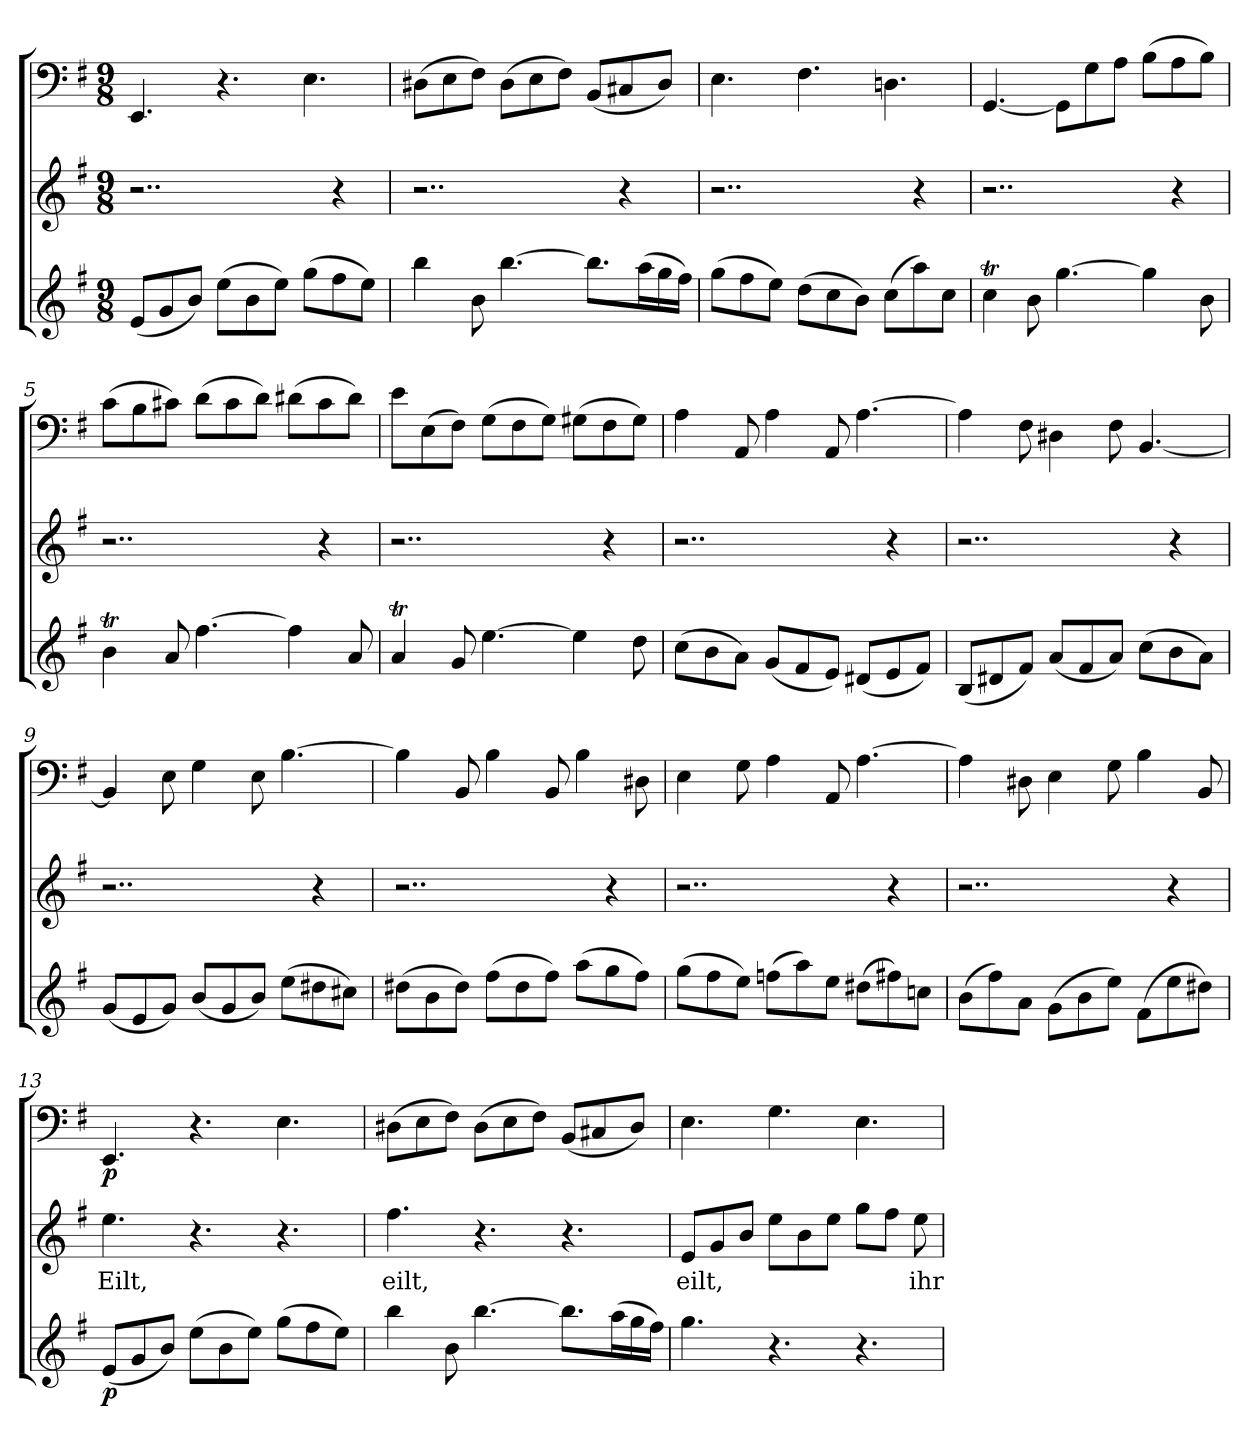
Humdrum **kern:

**kern	**dynam	**kern	**text	**kern	**dynam
*part3	*part3	*part2	*part2	*part1	*part1
*staff3	*staff3	*staff2	*staff2	*staff1	*staff1
*clefG2	*	*clefG2	*	*clefF4	*
*k[f#]	*	*k[f#]	*	*k[f#]	*
*e:	*	*e:	*	*e:	*
*M9/8	*	*M9/8	*	*M9/8	*
=1	=1	=1	=1	=1	=1
(8e/L	.	2..r	.	4.EE/	.
8g/	.	.	.	.	.
8b/J)	.	.	.	.	.
(8ee\L	.	.	.	4.r	.
8b\	.	.	.	.	.
8ee\J)	.	.	.	.	.
(8gg\L	.	.	.	4.E\	.
8ff#\	.	4r	.	.	.
8ee\J)	.	.	.	.	.
=2	=2	=2	=2	=2	=2
4bb\	.	2..r	.	(8D#X\L	.
.	.	.	.	8E\	.
8b\	.	.	.	8F#\J)	.
[4.bb\	.	.	.	(8D#\L	.
.	.	.	.	8E\	.
.	.	.	.	8F#\J)	.
8.bb\L]	.	.	.	(8BB/L	.
.	.	4r	.	8C#X/	.
(16aa\L	.	.	.	.	.
16gg\	.	.	.	8D#/J)	.
16ff#\JJ)	.	.	.	.	.
=3	=3	=3	=3	=3	=3
(8gg\L	.	2..r	.	4.E\	.
8ff#\	.	.	.	.	.
8ee\J)	.	.	.	.	.
(8dd\L	.	.	.	4.F#\	.
8cc\	.	.	.	.	.
8b\J)	.	.	.	.	.
(8cc\L	.	.	.	4.Dn\	.
8aa\)	.	4r	.	.	.
8cc\J	.	.	.	.	.
=4	=4	=4	=4	=4	=4
4ccT\	.	2..r	.	[4.GG/	.
8b\	.	.	.	.	.
[4.gg\	.	.	.	8GG\L]	.
.	.	.	.	8G\	.
.	.	.	.	8A\J	.
4gg\]	.	.	.	(8B\L	.
.	.	4r	.	8A\	.
8b\	.	.	.	8B\J)	.
=5	=5	=5	=5	=5	=5
4bt\	.	2..r	.	(8c\L	.
.	.	.	.	8B\	.
8a/	.	.	.	8c#X\J)	.
[4.ff#\	.	.	.	(8d\L	.
.	.	.	.	8c#\	.
.	.	.	.	8d\J)	.
4ff#\]	.	.	.	(8d#X\L	.
.	.	4r	.	8c#\	.
8a/	.	.	.	8d#\J)	.
=6	=6	=6	=6	=6	=6
4aT/	.	2..r	.	8e\L	.
.	.	.	.	(8E\	.
8g/	.	.	.	8F#\J)	.
[4.ee\	.	.	.	(8G\L	.
.	.	.	.	8F#\	.
.	.	.	.	8G\J)	.
4ee\]	.	.	.	(8G#X\L	.
.	.	4r	.	8F#\	.
8dd\	.	.	.	8G#\J)	.
=7	=7	=7	=7	=7	=7
(8cc\L	.	2..r	.	4A\	.
8b\	.	.	.	.	.
8a\J)	.	.	.	8AA/	.
(8g/L	.	.	.	4A\	.
8f#/	.	.	.	.	.
8e/J)	.	.	.	8AA/	.
(8d#X/L	.	.	.	[4.A\	.
8e/	.	4r	.	.	.
8f#/J)	.	.	.	.	.
=8	=8	=8	=8	=8	=8
(8B/L	.	2..r	.	4A\]	.
8d#X/	.	.	.	.	.
8f#/J)	.	.	.	8F#\	.
(8a/L	.	.	.	4D#X\	.
8f#/	.	.	.	.	.
8a/J)	.	.	.	8F#\	.
(8cc\L	.	.	.	[4.BB/	.
8b\	.	4r	.	.	.
8a\J)	.	.	.	.	.
=9	=9	=9	=9	=9	=9
(8g/L	.	2..r	.	4BB/]	.
8e/	.	.	.	.	.
8g/J)	.	.	.	8E\	.
(8b/L	.	.	.	4G\	.
8g/	.	.	.	.	.
8b/J)	.	.	.	8E\	.
(8ee\L	.	.	.	[4.B\	.
8dd#X\	.	4r	.	.	.
8cc#X\J)	.	.	.	.	.
=10	=10	=10	=10	=10	=10
(8dd#X\L	.	2..r	.	4B\]	.
8b\	.	.	.	.	.
8dd#\J)	.	.	.	8BB/	.
(8ff#\L	.	.	.	4B\	.
8dd#\	.	.	.	.	.
8ff#\J)	.	.	.	8BB/	.
(8aa\L	.	.	.	4B\	.
8gg\	.	4r	.	.	.
8ff#\J)	.	.	.	8D#X\	.
=11	=11	=11	=11	=11	=11
(8gg\L	.	2..r	.	4E\	.
8ff#\	.	.	.	.	.
8ee\J)	.	.	.	8G\	.
(8ffn\L	.	.	.	4A\	.
8aa\)	.	.	.	.	.
8ee\J	.	.	.	8AA/	.
(8dd#X\L	.	.	.	[4.A\	.
8ff#X\)	.	4r	.	.	.
8ccn\J	.	.	.	.	.
=12	=12	=12	=12	=12	=12
(8b\L	.	2..r	.	4A\]	.
8ff#\)	.	.	.	.	.
8a\J	.	.	.	8D#X\	.
(8g\L	.	.	.	4E\	.
8b\	.	.	.	.	.
8ee\J)	.	.	.	8G\	.
(8f#\L	.	.	.	4B\	.
8ee\	.	4r	.	.	.
8dd#X\J)	.	.	.	8BB/	.
=13	=13	=13	=13	=13	=13
(8e/L	p	4.ee\	Eilt,	4.EE/	p
8g/	.	.	.	.	.
8b/J)	.	.	.	.	.
(8ee\L	.	4.r	.	4.r	.
8b\	.	.	.	.	.
8ee\J)	.	.	.	.	.
(8gg\L	.	4.r	.	4.E\	.
8ff#\	.	.	.	.	.
8ee\J)	.	.	.	.	.
=14	=14	=14	=14	=14	=14
4bb\	.	4.ff#\	eilt,	(8D#X\L	.
.	.	.	.	8E\	.
8b\	.	.	.	8F#\J)	.
[4.bb\	.	4.r	.	(8D#\L	.
.	.	.	.	8E\	.
.	.	.	.	8F#\J)	.
8.bb\L]	.	4.r	.	(8BB/L	.
.	.	.	.	8C#X/	.
(16aa\L	.	.	.	.	.
16gg\	.	.	.	8D#/J)	.
16ff#\JJ)	.	.	.	.	.
=15	=15	=15	=15	=15	=15
4.gg\	.	8e/L	eilt,	4.E\	.
.	.	8g/	.	.	.
.	.	8b/J	.	.	.
4.r	.	8ee\L	.	4.G\	.
.	.	8b\	.	.	.
.	.	8ee\J	.	.	.
4.r	.	8gg\L	.	4.E\	.
.	.	8ff#\J	.	.	.
.	.	8ee\	ihr	.	.
=	=	=	=	=	=
*-	*-	*-	*-	*-	*-
